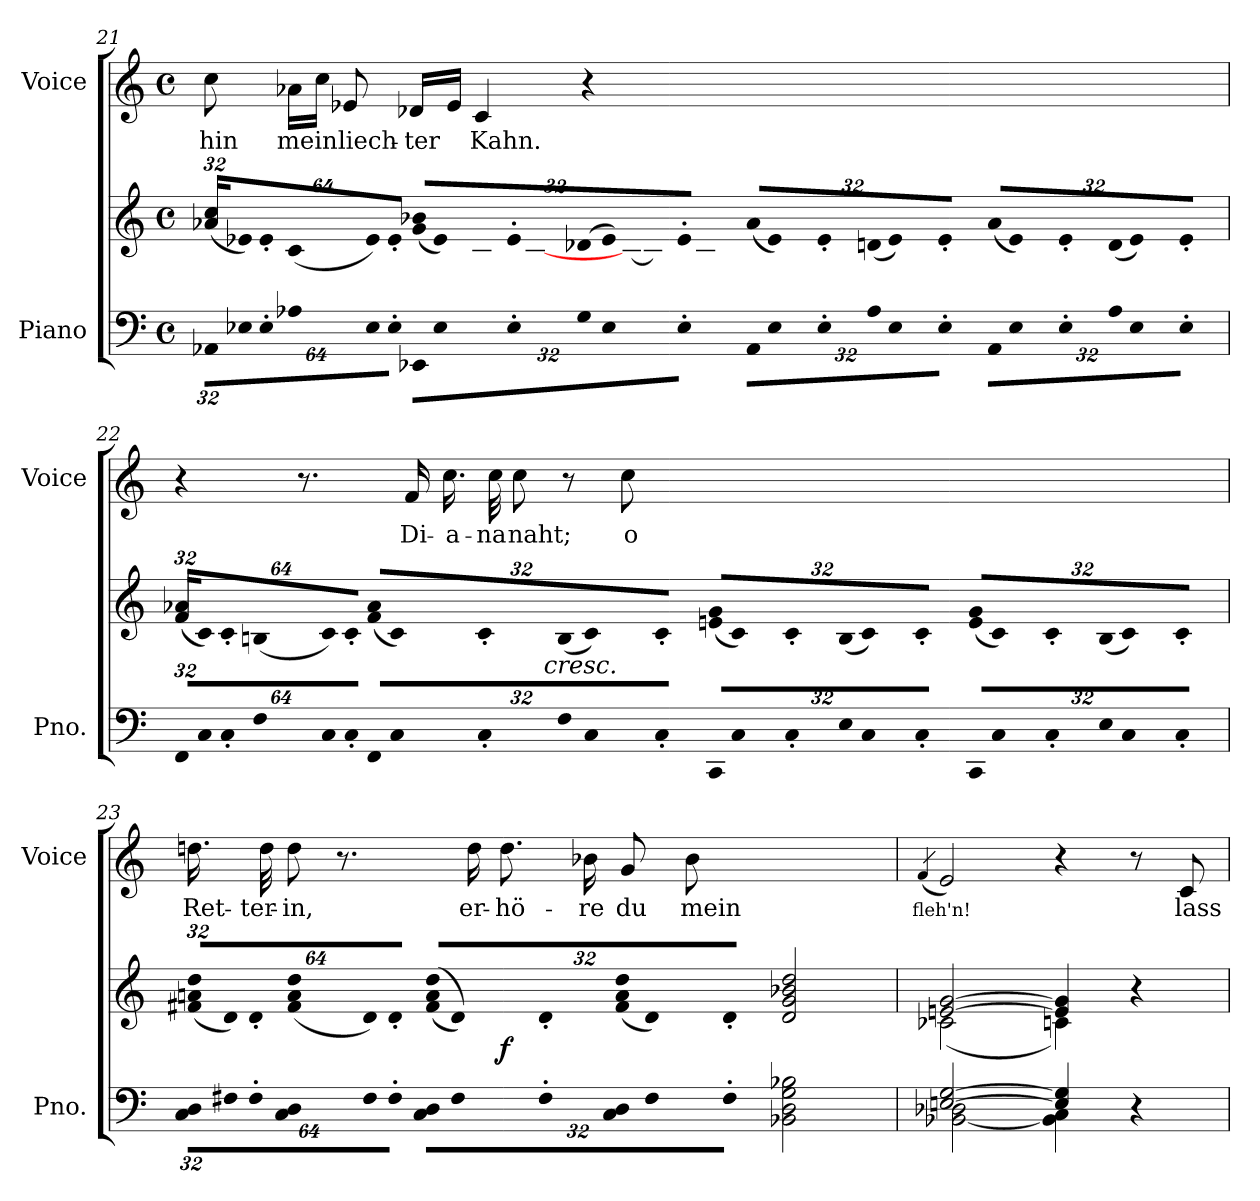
**kern	**kern	**dynam	**kern	**text
*part2	*part2	*part2	*part1	*part1
*staff3	*staff2	*staff2/3	*staff1	*staff1
*I"Piano	*	*	*I"Voice	*
*I'Pno.	*	*	*I'Voice	*
!!LO:LB:g=z
*clefF4	*clefG2	*	*clefG2	*
*k[]	*k[]	*	*k[]	*
*C:	*C:	*	*C:	*
*M4/4	*M4/4	*	*M4/4	*
*met(c)	*met(c)	*	*met(c)	*
*Xbrackettup	*	*	*	*
=21	=21	=21	=21	=21
!LO:N:vis=16	!	!	!	!
*	*Xbrackettup	*	*	*
!	!LO:N:vis=16	!	!	!
*	*^	*	*	*
!	!	!	!	!	!LO:LY:b:color=#000000
512%21AA-Xi\LL	(512%21a-Xi/ 512%21cciLL	2ryy	.	8cci\	-hin
!LO:N:vis=16	!LO:N:vis=16	!	!	!	!
1024%43E-Xi\	1024%43e-Xi/)	.	.	.	.
!LO:N:vis=16	!LO:N:vis=16	!	!	!	!
1024%43E-'i\	1024%43e-'i/	.	.	.	.
!LO:N:vis=16	!LO:N:vis=16	!	!	!	!
!	!	!	!	!	!LO:LY:b:color=#000000
512%21A-Xi\	(512%21ci/	.	.	16a-Xi\LL	mein
!LO:N:vis=16	!LO:N:vis=16	!	!	!	!
1024%43E-i\	1024%43e-i/)	.	.	.	.
.	.	.	.	16cci\JJ	.
!LO:N:vis=16	!LO:N:vis=16	!	!	!	!
1024%43E-'i\JJ	1024%43e-'i/JJ	.	.	.	.
!LO:N:vis=16	!LO:N:vis=16	!	!	!	!
!	!	!	!	!	!LO:LY:b:color=#000000
512%21EE-Xi\LL	(512%21gi/ 512%21b-XiLL	.	.	8e-Xi/	liech-
!LO:N:vis=16	!LO:N:vis=16	!	!	!	!
1024%43E-i\	1024%43e-i/)	.	.	.	.
!LO:N:vis=16	!LO:N:vis=16	!	!	!	!
1024%43E-'i\	1024%43e-'i/	.	.	.	.
!LO:N:vis=16	!LO:N:vis=16	!	!	!	!
!	!	!	!	!	!LO:LY:b:color=#000000
512%21Gi\	(512%21d-Xi/	.	.	16d-Xi/LL	-ter
!LO:N:vis=16	!LO:N:vis=16	!	!	!	!
1024%43E-i\	1024%43e-i/)	.	.	.	.
.	.	.	.	16e-i/JJ	.
!LO:N:vis=16	!LO:N:vis=16	!	!	!	!
1024%43E-'i\JJ	1024%43e-'i/JJ	.	.	.	.
!LO:N:vis=16	!LO:N:vis=16	!LO:N:vis=8	!	!	!
!	!	!	!	!	!LO:LY:b:color=#000000
512%21AA-i\LL	(512%21a-i/LL	1024%85ci\L	.	4ci/	Kahn.
!LO:N:vis=16	!LO:N:vis=16	!	!	!	!
1024%43E-i\	1024%43e-i/)	.	.	.	.
!LO:N:vis=16	!LO:N:vis=16	!	!	!	!
1024%43E-'i\	1024%43e-'i/	[<4ci\Jk	.	.	.
!LO:N:vis=16	!LO:N:vis=16	!	!	!	!
512%21A-i\	(512%21dni/	.	.	.	.
!LO:N:vis=16	!LO:N:vis=16	!	!	!	!
1024%43E-i\	1024%43e-i/)	.	.	.	.
!LO:N:vis=16	!LO:N:vis=16	!	!	!	!
1024%43E-'i\JJ	1024%43e-'i/JJ	.	.	.	.
!LO:N:vis=16	!LO:N:vis=16	!	!	!	!
512%21AA-i\LL	(512%21a-i/LL	.	.	4r	.
!LO:N:vis=16	!LO:N:vis=16	!	!	!	!
1024%43E-i\	1024%43e-i/)	.	.	.	.
!LO:N:vis=16	!LO:N:vis=16	!LO:N:vis=16	!	!	!
1024%43E-'i\	1024%43e-'i/	[<1024%43ci\Jk	.	.	.
!LO:N:vis=16	!LO:N:vis=16	!LO:N:vis=8	!	!	!
512%21A-i\	(512%21di/	1024%85ci\L]	.	.	.
!LO:N:vis=16	!LO:N:vis=16	!	!	!	!
1024%43E-i\	1024%43e-i/)	.	.	.	.
!LO:N:vis=16	!LO:N:vis=16	!LO:N:vis=16	!	!	!
1024%43E-'i\JJ	1024%43e-'i/JJ	1024%43ci\Jk	.	.	.
!!LO:PB:g=z
=22	=22	=22	=22	=22	=22
!LO:N:vis=16	!LO:N:vis=16	!	!	!	!
*	*v	*v	*	*	*
512%21FFi/LL	(512%21fi/ 512%21a-XiLL	.	4r	.
!LO:N:vis=16	!LO:N:vis=16	!	!	!
1024%43Ci/	1024%43ci/)	.	.	.
!LO:N:vis=16	!LO:N:vis=16	!	!	!
1024%43C'i/	1024%43c'i/	.	.	.
!LO:N:vis=16	!LO:N:vis=16	!	!	!
512%21Fi/	(512%21Bni/	.	.	.
!LO:N:vis=16	!LO:N:vis=16	!	!	!
1024%43Ci/	1024%43ci/)	.	.	.
!LO:N:vis=16	!LO:N:vis=16	!	!	!
1024%43C'i/JJ	1024%43c'i/JJ	.	.	.
!LO:N:vis=16	!LO:N:vis=16	!	!	!
512%21FFi/LL	(512%21fi/ 512%21a-iLL	.	8.r	.
!LO:N:vis=16	!LO:N:vis=16	!	!	!
1024%43Ci/	1024%43ci/)	.	.	.
!LO:N:vis=16	!LO:N:vis=16	!	!	!
1024%43C'i/	1024%43c'i/	.	.	.
!LO:N:vis=16	!LO:N:vis=16	!	!	!
512%21Fi/	(512%21Bi/	.	.	.
!LO:N:vis=16	!LO:N:vis=16	!	!	!
1024%43Ci/	1024%43ci/)	.	.	.
!	!	!	!	!LO:LY:b:color=#000000
.	.	.	16fi/	Di-
!LO:N:vis=16	!LO:N:vis=16	!	!	!
1024%43C'i/JJ	1024%43c'i/JJ	.	.	.
!LO:N:vis=16	!LO:N:vis=16	!	!	!
!	!	!	!	!LO:LY:b:color=#000000
512%21CCi/LL	(512%21eni/ 512%21giLL	.	16.cci\	-a-
!LO:N:vis=16	!LO:N:vis=16	!	!	!
1024%43Ci/	1024%43ci/)	.	.	.
!LO:N:vis=16	!LO:N:vis=16	!	!	!
1024%43C'i/	1024%43c'i/	.	.	.
!	!	!	!	!LO:LY:b:color=#000000
.	.	.	32cci\	-na
!LO:N:vis=16	!LO:N:vis=16	!	!	!
!	!	!	!	!LO:LY:b:color=#000000
512%21Ei/	(512%21Bi/	.	8cci\	naht;
!LO:N:vis=16	!LO:N:vis=16	!	!	!
1024%43Ci/	1024%43ci/)	.	.	.
!	!LO:TX:b:i:t=cresc.	!	!	!
!LO:N:vis=16	!LO:N:vis=16	!	!	!
1024%43C'i/JJ	1024%43c'i/JJ	.	.	.
!LO:N:vis=16	!LO:N:vis=16	!	!	!
512%21CCi/LL	(512%21ei/ 512%21giLL	.	8r	.
!LO:N:vis=16	!LO:N:vis=16	!	!	!
1024%43Ci/	1024%43ci/)	.	.	.
!LO:N:vis=16	!LO:N:vis=16	!	!	!
1024%43C'i/	1024%43c'i/	.	.	.
!LO:N:vis=16	!LO:N:vis=16	!	!	!
!	!	!	!	!LO:LY:b:color=#000000
512%21Ei/	(512%21Bi/	.	8cci\	o
!LO:N:vis=16	!LO:N:vis=16	!	!	!
1024%43Ci/	1024%43ci/)	.	.	.
!LO:N:vis=16	!LO:N:vis=16	!	!	!
1024%43C'i/JJ	1024%43c'i/JJ	.	.	.
=23	=23	=23	=23	=23
!LO:N:vis=16	!LO:N:vis=16	!	!	!
!	!	!	!	!LO:LY:b:color=#000000
512%21Ci\ 512%21DiLL	(512%21f#Xi/ 512%21ani 512%21ddiLL	.	16.ddni\	Ret-
!LO:N:vis=16	!LO:N:vis=16	!	!	!
1024%43F#Xi\	1024%43di/)	.	.	.
!LO:N:vis=16	!LO:N:vis=16	!	!	!
1024%43F#'i\	1024%43d'i/	.	.	.
!	!	!	!	!LO:LY:b:color=#000000
.	.	.	32ddi\	-ter-
!LO:N:vis=16	!LO:N:vis=16	!	!	!
!	!	!	!	!LO:LY:b:color=#000000
512%21Ci\ 512%21Di	(512%21f#i/ 512%21ai 512%21ddi	.	8ddi\	-in,
!LO:N:vis=16	!LO:N:vis=16	!	!	!
1024%43F#i\	1024%43di/)	.	.	.
!LO:N:vis=16	!LO:N:vis=16	!	!	!
1024%43F#'i\JJ	1024%43d'i/JJ	.	.	.
!LO:N:vis=16	!LO:N:vis=16	!	!	!
512%21Ci\ 512%21DiLL	((512%21f#i/ 512%21ai 512%21ddiLL	.	8.r	.
!LO:N:vis=16	!LO:N:vis=16	!	!	!
1024%43F#i\	1024%43di/))	.	.	.
!LO:N:vis=16	!LO:N:vis=16	!	!	!
1024%43F#'i\	1024%43d'i/	.	.	.
!LO:N:vis=16	!LO:N:vis=16	!	!	!
512%21Ci\ 512%21Di	(512%21f#i/ 512%21ai 512%21ddi	.	.	.
!LO:N:vis=16	!LO:N:vis=16	!	!	!
1024%43F#i\	1024%43di/)	.	.	.
!	!	!	!	!LO:LY:b:color=#000000
.	.	.	16ddi\	er-
!LO:N:vis=16	!LO:N:vis=16	!	!	!
1024%43F#'i\JJ	1024%43d'i/JJ	.	.	.
!	!	!	!	!LO:LY:b:color=#000000
2BB-Xi\ 2Di 2Gi 2B-Xi	2di/ 2gi 2b-Xi 2ddi	f	8.ddi\	-hö-
!	!	!	!	!LO:LY:b:color=#000000
.	.	.	16b-Xi\	-re
!	!	!	!	!LO:LY:b:color=#000000
.	.	.	8gi/	du
!	!	!	!	!LO:LY:b:color=#000000
.	.	.	8b-i\	mein
!!LO:LB:g=z
=24	=24	=24	=24	=24
!	!	!	!	!LO:LY:b:color=#000000
.	.	.	(4qfi/	fleh'n!
*^	*^	*	*	*
[>2Eni/ [>2Gi	[<2BB-Xi\ 2D-Xi	[>2eni/ [>2gi	(2c-Xi\	.	2ei/)	.
4Ei/] 4Gi]	4BB-i\] 4Ci	4ei/] 4gi]	4cni\)	.	4r	.
4r	4ryy	4r	4ryy	.	8r	.
!	!	!	!	!	!	!LO:LY:b:color=#000000
.	.	.	.	.	8ci/	lass
*v	*v	*	*	*	*	*
*	*v	*v	*	*	*
=	=	=	=	=
*-	*-	*-	*-	*-
